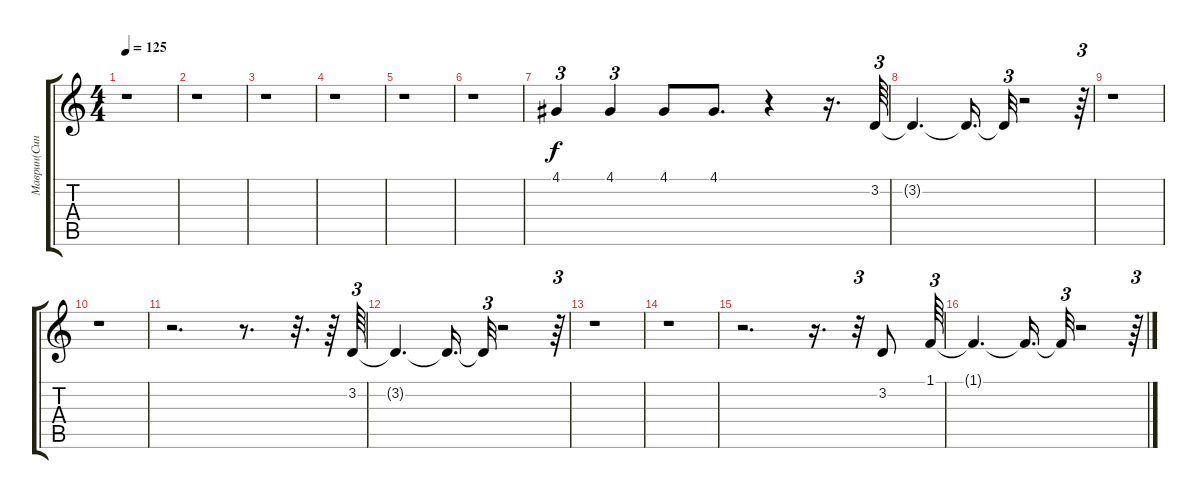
\track ("Маврин(Синтезатор-1)" "Маврин(Син") {instrument orchestrahit}
\staff {score tabs}
\tuning (E4 B3 G3 D3 A2 E2) {hide}
\ts (4 4)
\tempo 125
\clef g2
\ks c
r.1{dy f} |
r.1 |
r.1 |
r.1 |
r.1 |
r.1 |
4.1.4{tu (3 2)} 4.1.4{tu (3 2)} 4.1.8 4.1.8{d} r.4 r.16{d} 3.2.64{tu (3 2)} |
3.2{t}.4{d} 3.2{t}.16{d} 3.2{t}.32{tu (3 2)} r.2 r.64{tu (3 2)} |
r.1 |
r.1 |
r.2{d} r.8{d} r.32{d} r.64 3.2.64{tu (3 2)} |
3.2{t}.4{d} 3.2{t}.16{d} 3.2{t}.32{tu (3 2)} r.2 r.64{tu (3 2)} |
r.1 |
r.1 |
r.2{d} r.16{d} r.32{tu (3 2)} 3.2.8 1.1.64{tu (3 2)} |
1.1{t}.4{d} 1.1{t}.16{d} 1.1{t}.32{tu (3 2)} r.2 r.64{tu (3 2)}
